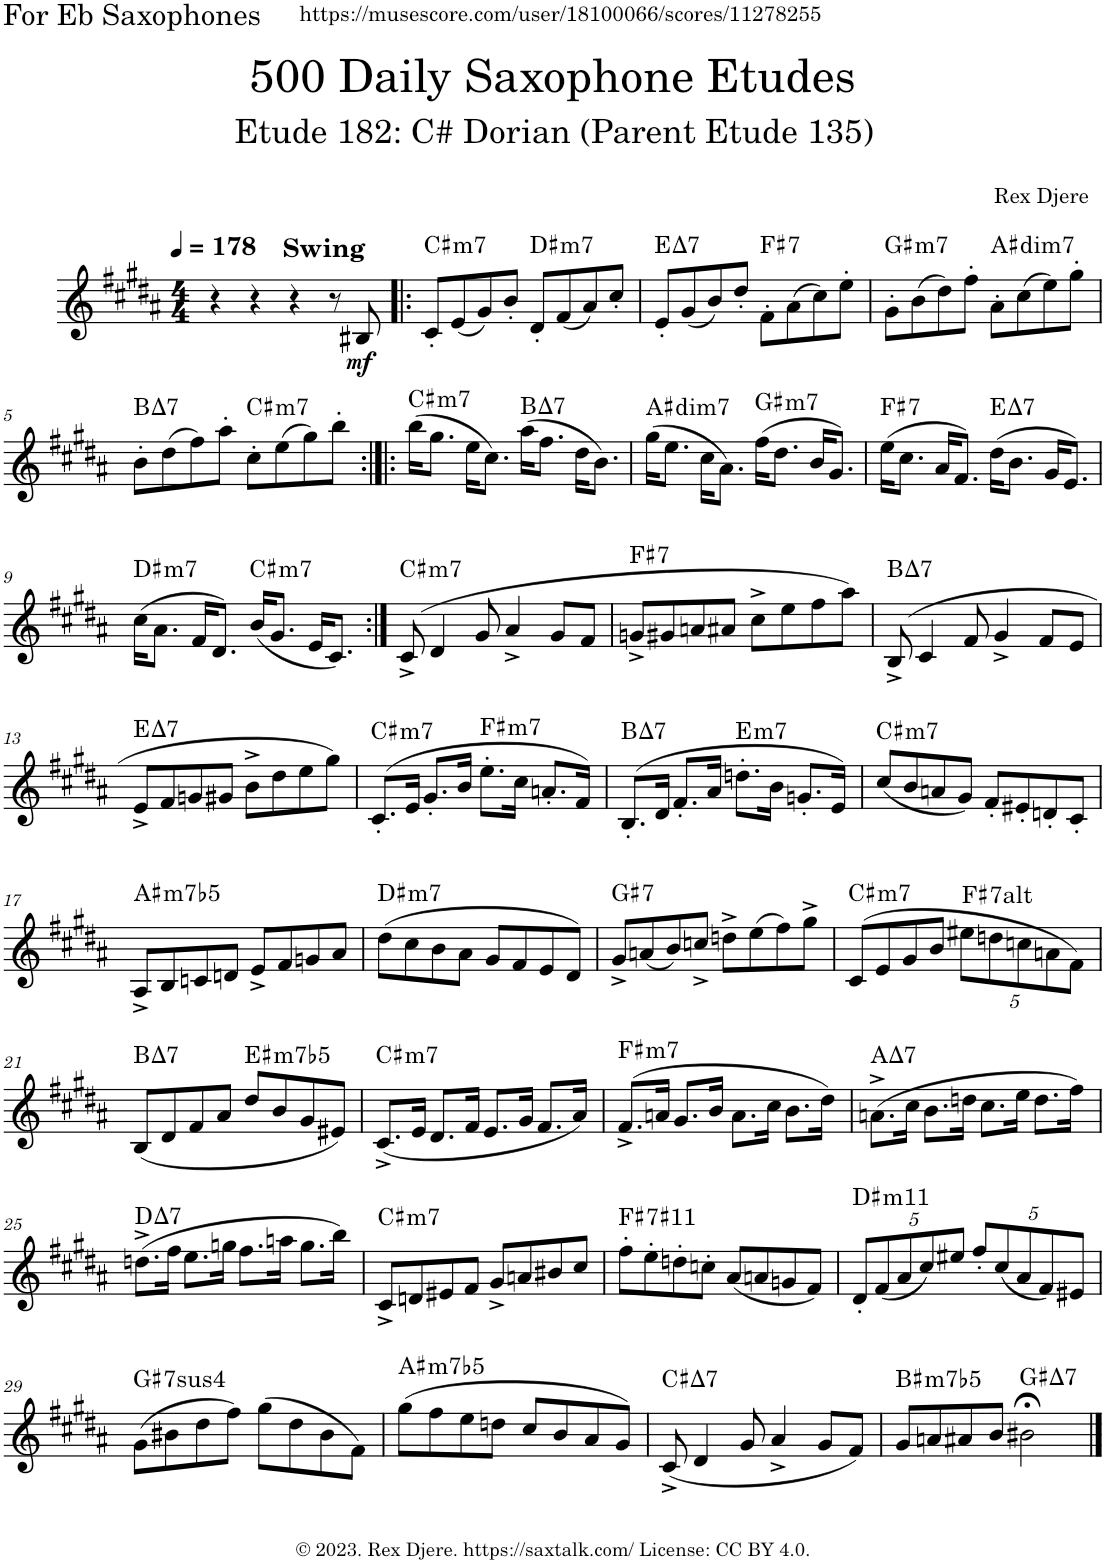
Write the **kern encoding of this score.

**kern	**dynam	**harte
*part1	*part1	*part1
*staff1	*staff1	*
*I"Alto Saxophone	*	*
*I'A. Sax.	*	*
*clefG2	*	*
*Trd5c9	*	*
*k[f#c#g#d#a#]	*	*
*M4/4	*	*
*MM178	*	*
=1	=1	=1
!LO:TX:a:B:t=Swing	!	!
4r	.	.
4r	.	.
4r	.	.
8r	.	.
!	!LO:DY:b	!
8B#X/	mf	.
=2!|:	=2!|:	=2!|:
!	!	!LO:H:kt=m7
8c#'/L	.	C#:min7
(8e/	.	.
8g#/)	.	.
8b'/J	.	.
!	!	!LO:H:kt=m7
8d#'/L	.	D#:min7
(8f#/	.	.
8a#/)	.	.
8cc#'/J	.	.
=3	=3	=3
!	!	!LO:H:kt=7
8e'/L	.	E:maj7
(8g#/	.	.
8b/)	.	.
8dd#'/J	.	.
!	!	!LO:H:kt=7
8f#'\L	.	F#:7
(8a#\	.	.
8cc#\)	.	.
8ee'\J	.	.
=4	=4	=4
!	!	!LO:H:kt=m7
8g#'\L	.	G#:min7
(8b\	.	.
8dd#\)	.	.
8ff#'\J	.	.
!	!	!LO:H:kt=dim7
8a#'\L	.	A#:dim7
(8cc#\	.	.
8ee\)	.	.
8gg#'\J	.	.
!!LO:LB:g=z
=5	=5	=5
!	!	!LO:H:kt=7
8b'\L	.	B:maj7
(8dd#\	.	.
8ff#\)	.	.
8aa#'\J	.	.
!	!	!LO:H:kt=m7
8cc#'\L	.	C#:min7
(8ee\	.	.
8gg#\)	.	.
8bb'\J	.	.
=6:|!|:	=6:|!|:	=6:|!|:
!	!	!LO:H:kt=m7
(16bb\KL	.	C#:min7
8.gg#\J	.	.
16ee\KL	.	.
8.cc#\J)	.	.
!	!	!LO:H:kt=7
(16aa#\KL	.	B:maj7
8.ff#\J	.	.
16dd#\KL	.	.
8.b\J)	.	.
=7	=7	=7
!	!	!LO:H:kt=dim7
(16gg#\KL	.	A#:dim7
8.ee\J	.	.
16cc#\KL	.	.
8.a#\J)	.	.
!	!	!LO:H:kt=m7
(16ff#\KL	.	G#:min7
8.dd#\J	.	.
16b/KL	.	.
8.g#/J)	.	.
=8	=8	=8
!	!	!LO:H:kt=7
(16ee\KL	.	F#:7
8.cc#\J	.	.
16a#/KL	.	.
8.f#/J)	.	.
!	!	!LO:H:kt=7
(16dd#\KL	.	E:maj7
8.b\J	.	.
16g#/KL	.	.
8.e/J)	.	.
!!LO:LB:g=z
=9	=9	=9
!	!	!LO:H:kt=m7
(16cc#\KL	.	D#:min7
8.a#\J	.	.
16f#/KL	.	.
8.d#/J)	.	.
!	!	!LO:H:kt=m7
(16b/KL	.	C#:min7
8.g#/J	.	.
16e/KL	.	.
8.c#/J)	.	.
=10:|!	=10:|!	=10:|!
!	!	!LO:H:kt=m7
(8c#^/	.	C#:min7
4d#/	.	.
8g#/	.	.
4a#^/	.	.
8g#/L	.	.
8f#/J	.	.
=11	=11	=11
!	!	!LO:H:kt=7
8gn^/L	.	F#:7
8g#X/	.	.
8an/	.	.
8a#X/J	.	.
8cc#^\L	.	.
8ee\	.	.
8ff#\	.	.
8aa#\J)	.	.
=12	=12	=12
!	!	!LO:H:kt=7
(8B^/	.	B:maj7
4c#/	.	.
8f#/	.	.
4g#^/	.	.
8f#/L	.	.
8e/J	.	.
!!LO:LB:g=z
=13	=13	=13
!	!	!LO:H:kt=7
8e^/L	.	E:maj7
8f#/	.	.
8gn/	.	.
8g#X/J	.	.
8b^\L	.	.
8dd#\	.	.
8ee\	.	.
8gg#\J)	.	.
=14	=14	=14
!	!	!LO:H:kt=m7
(8.c#'/L	.	C#:min7
16e/Jk	.	.
8.g#'/L	.	.
16b/Jk	.	.
!	!	!LO:H:kt=m7
8.ee'\L	.	F#:min7
16cc#\Jk	.	.
8.an'/L	.	.
16f#/Jk)	.	.
=15	=15	=15
!	!	!LO:H:kt=7
(8.B'/L	.	B:maj7
16d#/Jk	.	.
8.f#'/L	.	.
16a#/Jk	.	.
!	!	!LO:H:kt=m7
8.ddn'\L	.	E:min7
16b\Jk	.	.
8.gn'/L	.	.
16e/Jk)	.	.
=16	=16	=16
!	!	!LO:H:kt=m7
(8cc#/L	.	C#:min7
8b/	.	.
8an/	.	.
8g#/J)	.	.
8f#'/L	.	.
8e#X'/	.	.
8dn'/	.	.
8c#'/J	.	.
!!LO:LB:g=z
=17	=17	=17
!	!	!LO:H:kt=m7b5
8A#^/L	.	A#:hdim7
8B/	.	.
8cn/	.	.
8dn/J	.	.
8e^/L	.	.
8f#/	.	.
8gn/	.	.
8a#/J	.	.
=18	=18	=18
!	!	!LO:H:kt=m7
(8dd#\L	.	D#:min7
8cc#\	.	.
8b\	.	.
8a#\J	.	.
8g#/L	.	.
8f#/	.	.
8e/	.	.
8d#/J)	.	.
=19	=19	=19
!	!	!LO:H:kt=7
8g#^/L	.	G#:7
(8an/	.	.
8b/)	.	.
8ccn^/J	.	.
8ddn^\L	.	.
(8ee\	.	.
8ff#\)	.	.
8gg#^\J	.	.
=20	=20	=20
!	!	!LO:H:kt=m7
(8c#/L	.	C#:min7
8e/	.	.
8g#/	.	.
8b/J	.	.
*Xbrackettup	*	*
!	!	!LO:H:kt=7
10ee#X\L	.	F#:(3,b5,#5,b7,b9,#9)
10ddn\	.	.
10ccn\	.	.
10an\	.	.
10f#\J)	.	.
!!LO:LB:g=z
=21	=21	=21
!	!	!LO:H:kt=7
(8B/L	.	B:maj7
8d#/	.	.
8f#/	.	.
8a#/J	.	.
!	!	!LO:H:kt=m7b5
8dd#/L	.	E#:hdim7
8b/	.	.
8g#/	.	.
8e#X/J)	.	.
=22	=22	=22
!	!	!LO:H:kt=m7
(8.c#^/L	.	C#:min7
16e/Jk	.	.
8.d#/L	.	.
16f#/Jk	.	.
8.e/L	.	.
16g#/Jk	.	.
8.f#/L	.	.
16a#/Jk)	.	.
=23	=23	=23
!	!	!LO:H:kt=m7
(8.f#^/L	.	F#:min7
16an/Jk	.	.
8.g#/L	.	.
16b/Jk	.	.
8.a\L	.	.
16cc#\Jk	.	.
8.b\L	.	.
16dd#\Jk)	.	.
=24	=24	=24
!	!	!LO:H:kt=7
(8.an^\L	.	A:maj7
16cc#\Jk	.	.
8.b\L	.	.
16ddn\Jk	.	.
8.cc#\L	.	.
16ee\Jk	.	.
8.dd\L	.	.
16ff#\Jk)	.	.
!!LO:LB:g=z
=25	=25	=25
!	!	!LO:H:kt=7
(8.ddn^\L	.	D:maj7
16ff#\Jk	.	.
8.ee\L	.	.
16ggn\Jk	.	.
8.ff#\L	.	.
16aan\Jk	.	.
8.gg\L	.	.
16bb\Jk)	.	.
=26	=26	=26
!	!	!LO:H:kt=m7
8c#^/L	.	C#:min7
8dn/	.	.
8e#X/	.	.
8f#/J	.	.
8g#^/L	.	.
8an/	.	.
8b#X/	.	.
8cc#/J	.	.
=27	=27	=27
!	!	!LO:H:kt=7
8ff#'\L	.	F#:7(#11)
8ee'\	.	.
8ddn'\	.	.
8ccn'\J	.	.
(8a#/L	.	.
8an/	.	.
8gn/	.	.
8f#/J)	.	.
=28	=28	=28
!	!	!LO:H:kt=m11
10d#'/L	.	D#:min9(11)
(10f#/	.	.
10a#/	.	.
10cc#/)	.	.
10ee#X/J	.	.
10ff#'/L	.	.
(10cc#/	.	.
10a#/	.	.
10f#/)	.	.
10e#X/J	.	.
!!LO:LB:g=z
=29	=29	=29
!	!	!LO:H:kt=74
(8g#\L	.	G#:sus4(7)
8b#X\	.	.
8dd#\	.	.
8ff#\J)	.	.
(8gg#\L	.	.
8dd#\	.	.
8b#\	.	.
8f#\J)	.	.
=30	=30	=30
!	!	!LO:H:kt=m7b5
(8gg#\L	.	A#:hdim7
8ff#\	.	.
8ee\	.	.
8ddn\J	.	.
8cc#/L	.	.
8b/	.	.
8a#/	.	.
8g#/J)	.	.
=31	=31	=31
!	!	!LO:H:kt=7
(8c#^/	.	C#:maj7
4d#/	.	.
8g#/	.	.
4a#^/	.	.
8g#/L	.	.
8f#/J)	.	.
=32	=32	=32
!	!	!LO:H:kt=m7b5
8g#/L	.	B#:hdim7
8an/	.	.
8a#X/	.	.
8b/J	.	.
!	!	!LO:H:kt=7
2b#X;<\	.	G#:maj7
==	==	==
*-	*-	*-
